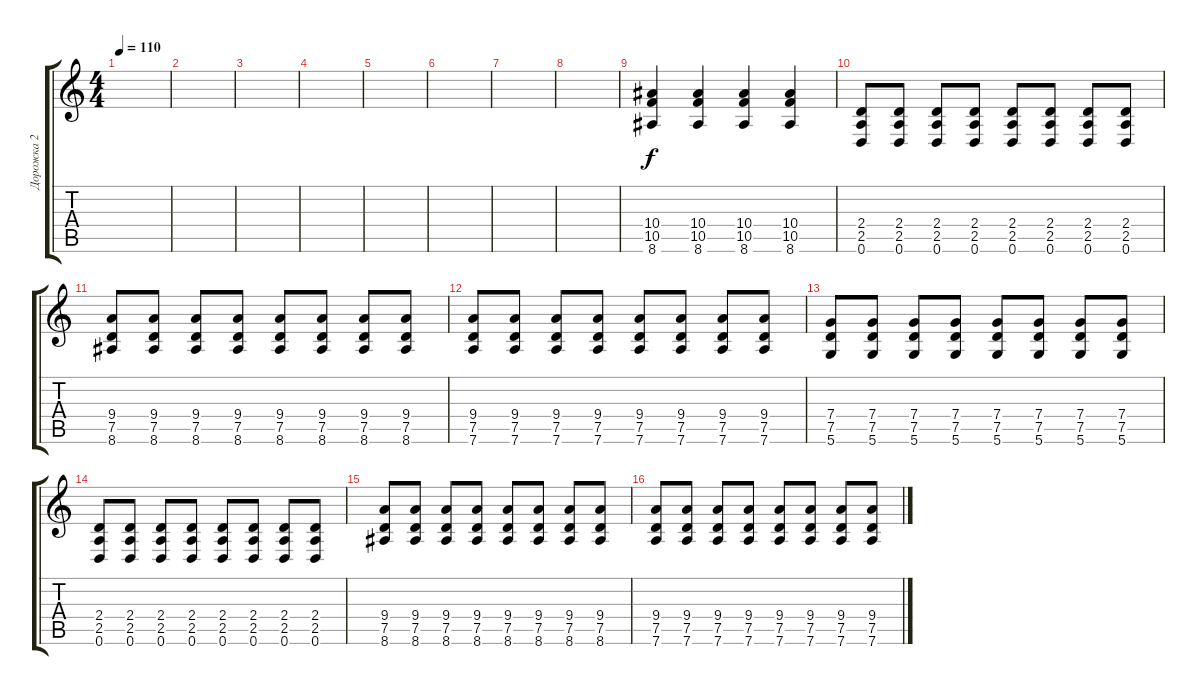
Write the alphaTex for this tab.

\track ("Дорожка 2" "Дорожка 2") {instrument distortionguitar}
\staff {score tabs}
\tuning (D4 A3 F3 C3 G2 D2) {hide}
\ts (4 4)
\tempo 110
\clef g2
\ks c
|
|
|
|
|
|
|
|
(10.4 10.5 8.6).4 (10.4 10.5 8.6).4 (10.4 10.5 8.6).4 (10.4 10.5 8.6).4 |
(2.4 2.5 0.6).8 (2.4 2.5 0.6).8 (2.4 2.5 0.6).8 (2.4 2.5 0.6).8 (2.4 2.5 0.6).8 (2.4 2.5 0.6).8 (2.4 2.5 0.6).8 (2.4 2.5 0.6).8 |
(9.4 7.5 8.6).8 (9.4 7.5 8.6).8 (9.4 7.5 8.6).8 (9.4 7.5 8.6).8 (9.4 7.5 8.6).8 (9.4 7.5 8.6).8 (9.4 7.5 8.6).8 (9.4 7.5 8.6).8 |
(9.4 7.5 7.6).8 (9.4 7.5 7.6).8 (9.4 7.5 7.6).8 (9.4 7.5 7.6).8 (9.4 7.5 7.6).8 (9.4 7.5 7.6).8 (9.4 7.5 7.6).8 (9.4 7.5 7.6).8 |
(7.4 7.5 5.6).8 (7.4 7.5 5.6).8 (7.4 7.5 5.6).8 (7.4 7.5 5.6).8 (7.4 7.5 5.6).8 (7.4 7.5 5.6).8 (7.4 7.5 5.6).8 (7.4 7.5 5.6).8 |
(2.4 2.5 0.6).8 (2.4 2.5 0.6).8 (2.4 2.5 0.6).8 (2.4 2.5 0.6).8 (2.4 2.5 0.6).8 (2.4 2.5 0.6).8 (2.4 2.5 0.6).8 (2.4 2.5 0.6).8 |
(9.4 7.5 8.6).8 (9.4 7.5 8.6).8 (9.4 7.5 8.6).8 (9.4 7.5 8.6).8 (9.4 7.5 8.6).8 (9.4 7.5 8.6).8 (9.4 7.5 8.6).8 (9.4 7.5 8.6).8 |
(9.4 7.5 7.6).8 (9.4 7.5 7.6).8 (9.4 7.5 7.6).8 (9.4 7.5 7.6).8 (9.4 7.5 7.6).8 (9.4 7.5 7.6).8 (9.4 7.5 7.6).8 (9.4 7.5 7.6).8
